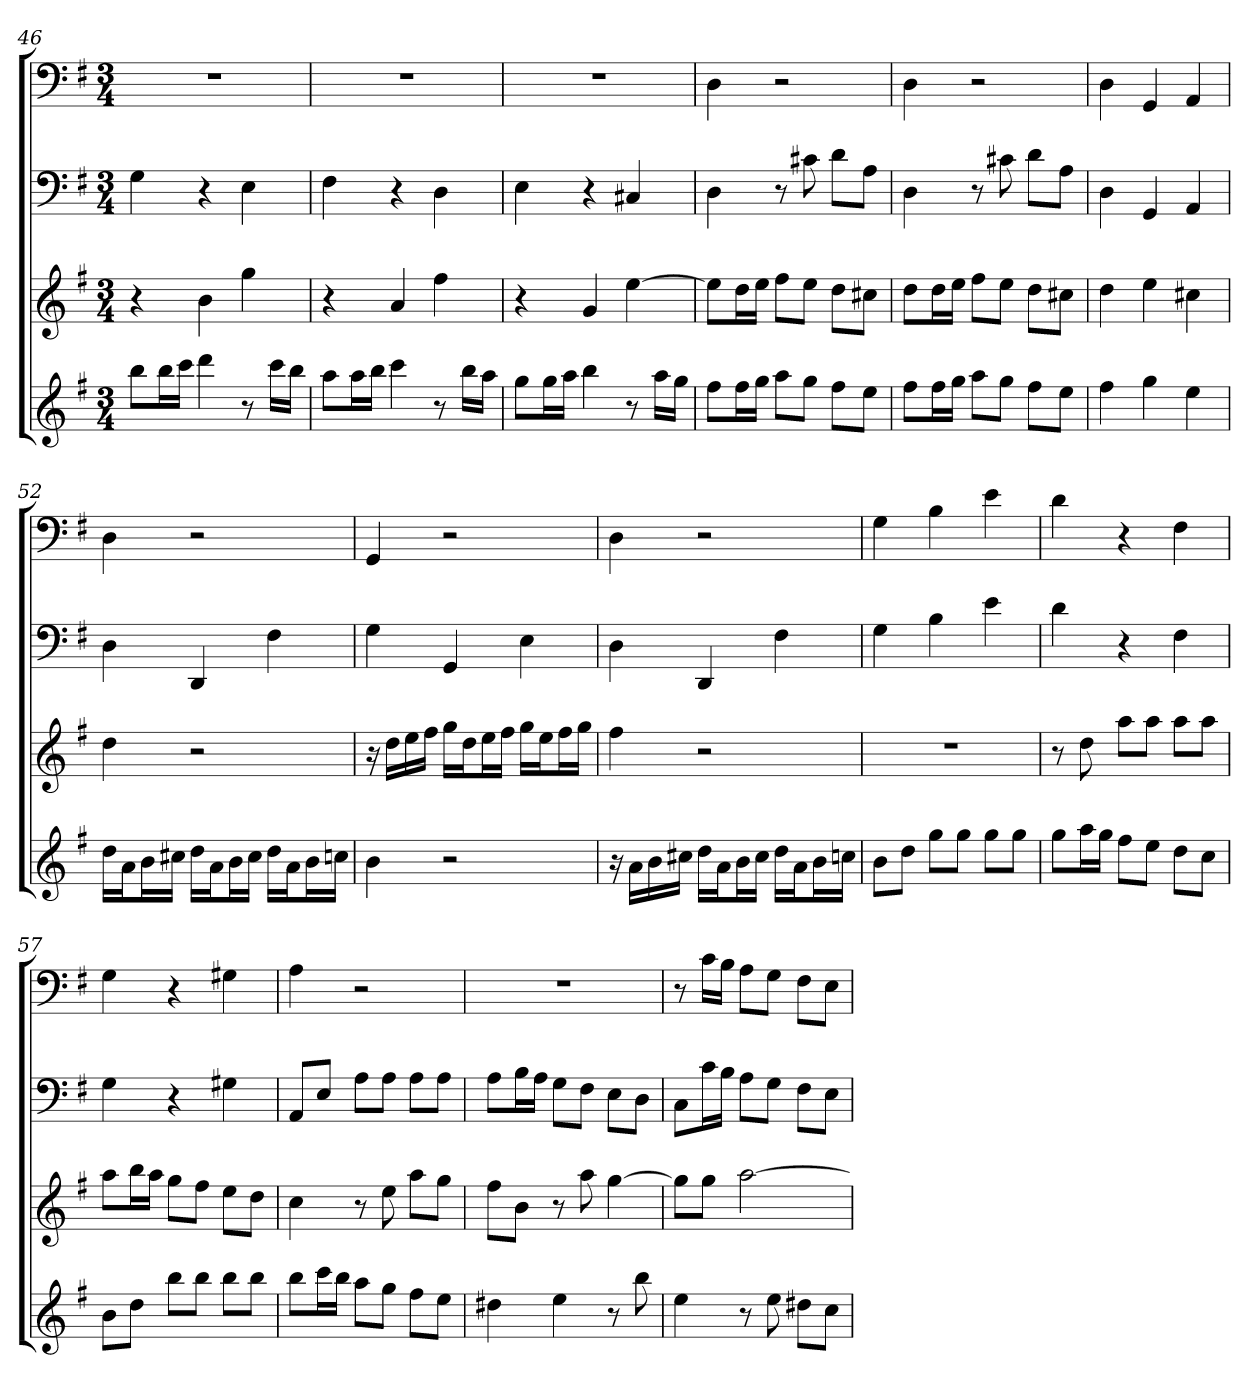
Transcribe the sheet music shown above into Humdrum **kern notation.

**kern	**kern	**kern	**kern
*part4	*part3	*part2	*part1
*staff4	*staff3	*staff2	*staff1
*	*	*clefF4	*clefF4
*k[f#]	*k[f#]	*k[f#]	*k[f#]
*e:	*e:	*e:	*e:
*M3/4	*M3/4	*M3/4	*M3/4
=46	=46	=46	=46
8bbL	4r	4G	2.r
16bbL	.	.	.
16cccJJ	.	.	.
4ddd	4b	4r	.
8r	4gg	4E	.
16cccLL	.	.	.
16bbJJ	.	.	.
=47	=47	=47	=47
8aaL	4r	4F#	2.r
16aaL	.	.	.
16bbJJ	.	.	.
4ccc	4a	4r	.
8r	4ff#	4D	.
16bbLL	.	.	.
16aaJJ	.	.	.
=48	=48	=48	=48
8ggL	4r	4E	2.r
16ggL	.	.	.
16aaJJ	.	.	.
4bb	4g	4r	.
8r	[4ee	4C#X	.
16aaLL	.	.	.
16ggJJ	.	.	.
=49	=49	=49	=49
8ff#L	8eeL]	4D	4D
16ff#L	16ddL	.	.
16ggJJ	16eeJJ	.	.
8aaL	8ff#L	8r	2r
8ggJ	8eeJ	8c#X	.
8ff#L	8ddL	8d\L	.
8eeJ	8cc#XJ	8A\J	.
=50	=50	=50	=50
8ff#L	8ddL	4D	4D
16ff#L	16ddL	.	.
16ggJJ	16eeJJ	.	.
8aaL	8ff#L	8r	2r
8ggJ	8eeJ	8c#X	.
8ff#L	8ddL	8d\L	.
8eeJ	8cc#XJ	8A\J	.
=51	=51	=51	=51
4ff#	4dd	4D	4D
4gg	4ee	4GG	4GG
4ee	4cc#X	4AA	4AA
=52	=52	=52	=52
16ddLL	4dd	4D	4D
16aJ	.	.	.
16bL	.	.	.
16cc#XJJ	.	.	.
16ddLL	2r	4DD	2r
16aJ	.	.	.
16bL	.	.	.
16cc#JJ	.	.	.
16ddLL	.	4F#	.
16aJ	.	.	.
16bL	.	.	.
16ccnJJ	.	.	.
=53	=53	=53	=53
4b	16r	4G	4GG
.	16ddLL	.	.
.	16ee	.	.
.	16ff#JJ	.	.
2r	16ggLL	4GG	2r
.	16ddJ	.	.
.	16eeL	.	.
.	16ff#JJ	.	.
.	16ggLL	4E	.
.	16eeJ	.	.
.	16ff#L	.	.
.	16ggJJ	.	.
=54	=54	=54	=54
16r	4ff#	4D	4D
16aLL	.	.	.
16b	.	.	.
16cc#XJJ	.	.	.
16ddLL	2r	4DD	2r
16aJ	.	.	.
16bL	.	.	.
16cc#JJ	.	.	.
16ddLL	.	4F#	.
16aJ	.	.	.
16bL	.	.	.
16ccnJJ	.	.	.
=55	=55	=55	=55
8bL	2.r	4G	4G
8ddJ	.	.	.
8ggL	.	4B	4B
8ggJ	.	.	.
8ggL	.	4e	4e
8ggJ	.	.	.
=56	=56	=56	=56
8ggL	8r	4d	4d
16aaL	8dd	.	.
16ggJJ	.	.	.
8ff#L	8aaL	4r	4r
8eeJ	8aaJ	.	.
8ddL	8aaL	4F#	4F#
8ccJ	8aaJ	.	.
=57	=57	=57	=57
8bL	8aaL	4G	4G
8ddJ	16bbL	.	.
.	16aaJJ	.	.
8bbL	8ggL	4r	4r
8bbJ	8ff#J	.	.
8bbL	8eeL	4G#X	4G#X
8bbJ	8ddJ	.	.
=58	=58	=58	=58
8bbL	4cc	8AA/L	4A
16cccL	.	8E/J	.
16bbJJ	.	.	.
8aaL	8r	8A\L	2r
8ggJ	8ee	8A\J	.
8ff#L	8aaL	8A\L	.
8eeJ	8ggJ	8A\J	.
=59	=59	=59	=59
4dd#X	8ff#L	8A\L	2.r
.	8bJ	16B\L	.
.	.	16A\JJ	.
4ee	8r	8G\L	.
.	8aa	8F#\J	.
8r	[4gg	8E\L	.
8bb	.	8D\J	.
=60	=60	=60	=60
4ee	8ggL]	8C\L	8r
.	8ggJ	16c\L	16c\LL
.	.	16B\JJ	16B\JJ
8r	[2aa	8A\L	8A\L
8ee	.	8G\J	8G\J
8dd#XL	.	8F#\L	8F#\L
8ccJ	.	8E\J	8E\J
=	=	=	=
*-	*-	*-	*-
